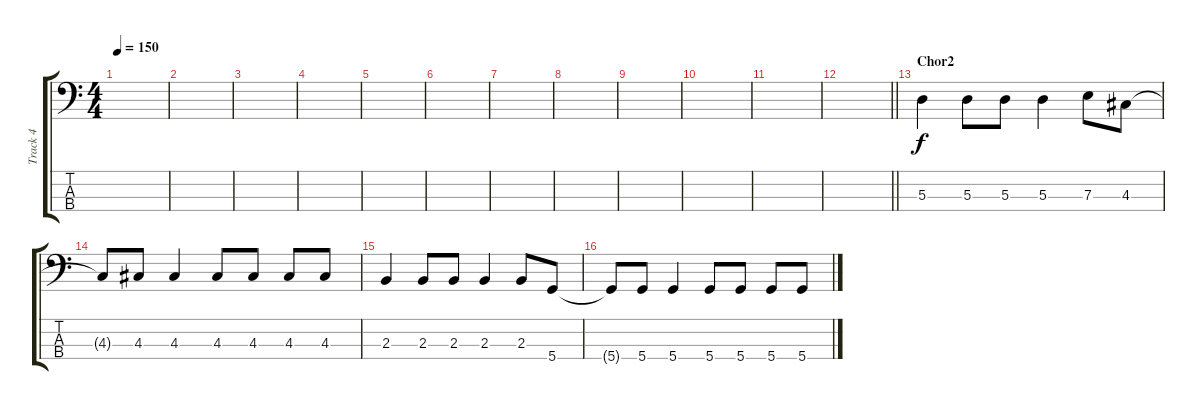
\track ("Track 4" "Track 4") {instrument electricbassfinger}
\staff {score tabs}
\tuning (G2 D2 A1 D1) {hide}
\ts (4 4)
\tempo 150
\clef f4
\ks c
|
|
|
|
|
|
|
|
|
|
|
\barLineRight lightlight
|
\section ("" "Chor2")
5.3.4 5.3.8 5.3.8 5.3.4 7.3.8 4.3.8 |
4.3{t}.8 4.3.8 4.3.4 4.3.8 4.3.8 4.3.8 4.3.8 |
2.3.4 2.3.8 2.3.8 2.3.4 2.3.8 5.4.8 |
5.4{t}.8 5.4.8 5.4.4 5.4.8 5.4.8 5.4.8 5.4.8
